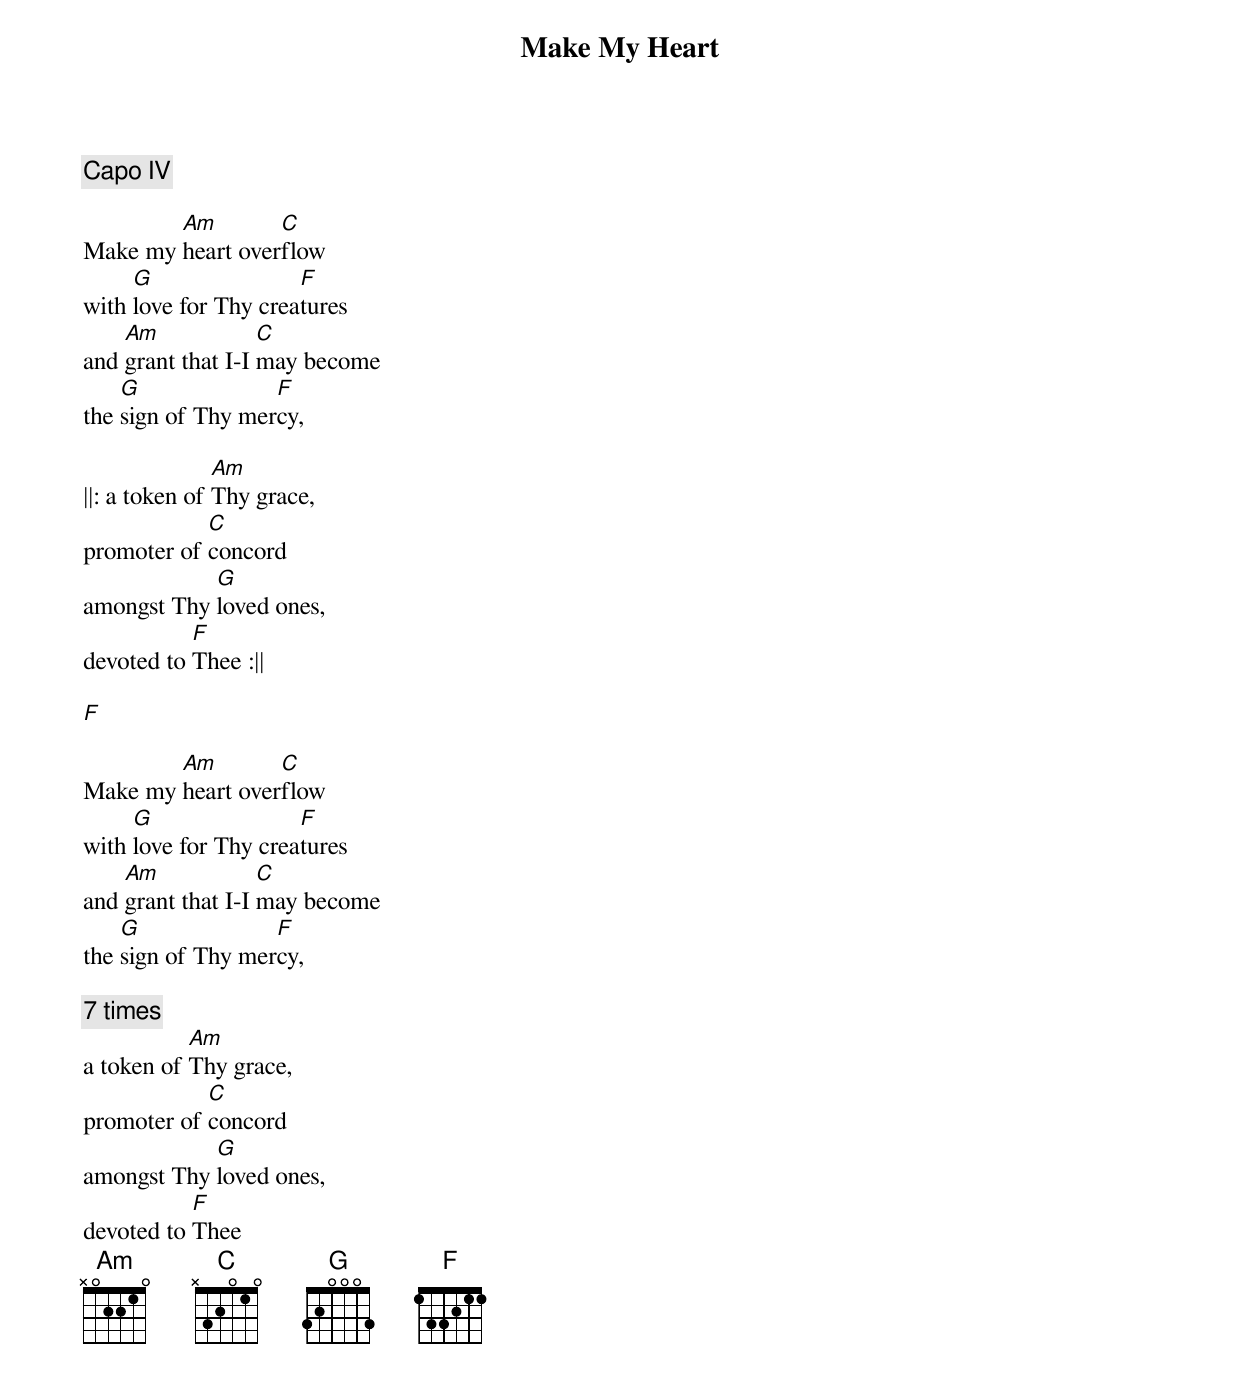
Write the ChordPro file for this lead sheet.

{title: Make My Heart}
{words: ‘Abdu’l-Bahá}
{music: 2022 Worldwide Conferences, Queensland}
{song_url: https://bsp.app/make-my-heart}
{c:Capo IV}

Make my [Am]heart over[C]flow
with [G]love for Thy crea[F]tures
and [Am]grant that I-I [C]may become
the [G]sign of Thy mer[F]cy,

||: a token of [Am]Thy grace,
promoter of [C]concord
amongst Thy [G]loved ones,
devoted to [F]Thee :||

[F]

Make my [Am]heart over[C]flow
with [G]love for Thy crea[F]tures
and [Am]grant that I-I [C]may become
the [G]sign of Thy mer[F]cy,

{c:7 times}
a token of [Am]Thy grace,
promoter of [C]concord
amongst Thy [G]loved ones,
devoted to [F]Thee
